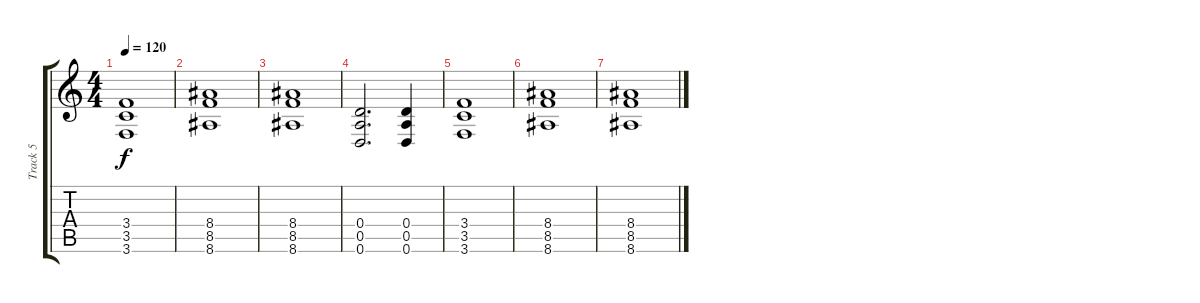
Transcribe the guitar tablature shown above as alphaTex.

\track ("Track 5" "Track 5") {instrument distortionguitar}
\staff {score tabs}
\tuning (E4 B3 G3 D3 A2 D2) {hide}
\ts (4 4)
\tempo 120
\clef g2
\ks c
(3.4 3.5 3.6).1{dy f} |
(8.4 8.5 8.6).1 |
(8.4 8.5 8.6).1 |
(0.4 0.5 0.6).2{d volume 0} (0.4 0.5 0.6).4 |
(3.4 3.5 3.6).1 |
(8.4 8.5 8.6).1 |
(8.4 8.5 8.6).1
